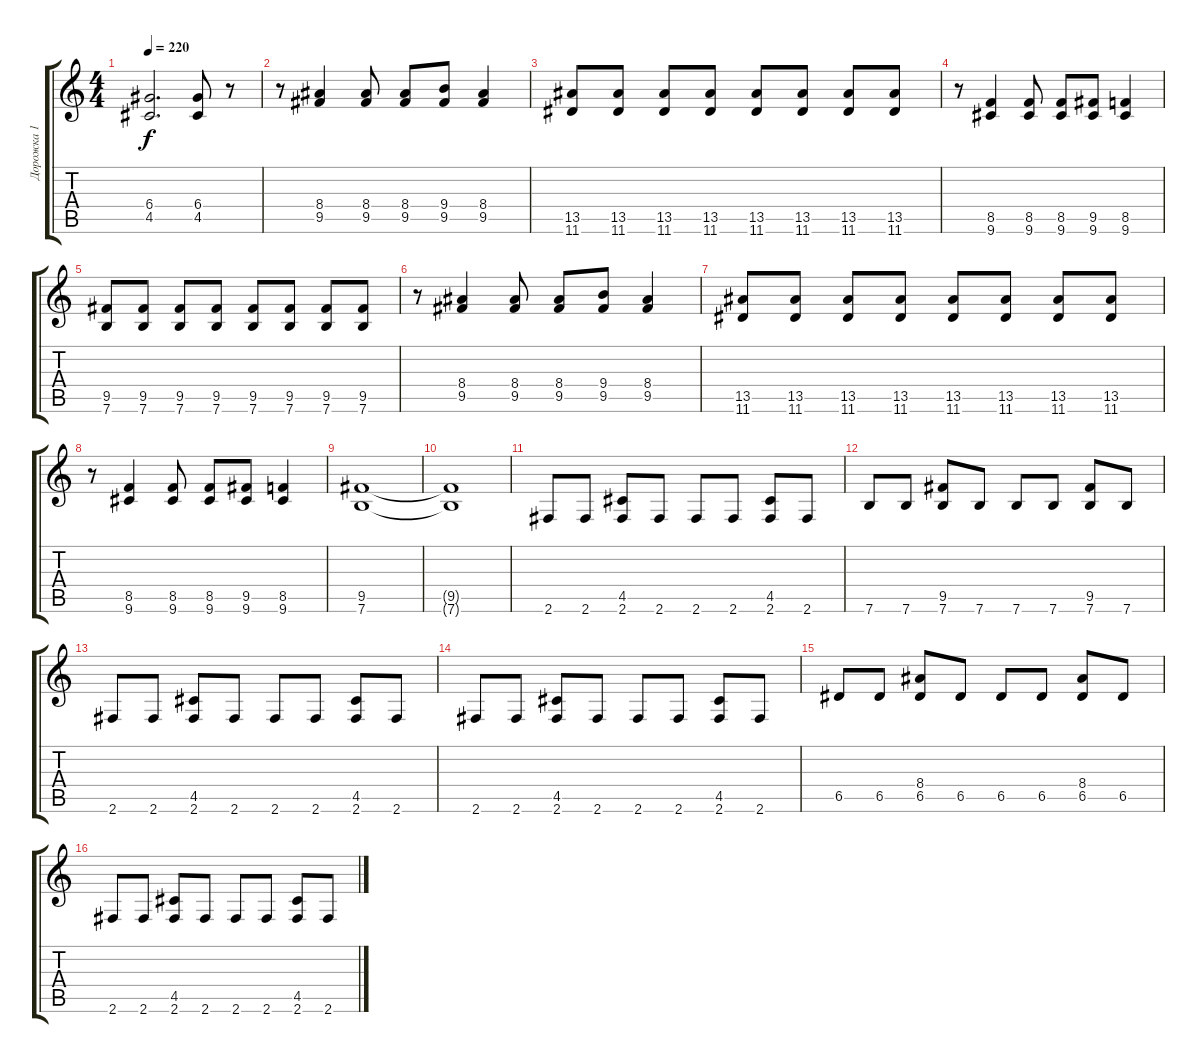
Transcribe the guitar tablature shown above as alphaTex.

\track ("Дорожка 1" "Дорожка 1") {instrument overdrivenguitar}
\staff {score tabs}
\tuning (E4 B3 G3 D3 A2 E2) {hide}
\ts (4 4)
\tempo 220
\clef g2
\ks c
(6.4{t} 4.5{t}).2{d dy f} (6.4 4.5).8 r.8 |
r.8 (8.4 9.5).4 (8.4 9.5).8 (8.4 9.5).8 (9.4 9.5).8 (8.4 9.5).4 |
(13.5 11.6).8 (13.5 11.6).8 (13.5 11.6).8 (13.5 11.6).8 (13.5 11.6).8 (13.5 11.6).8 (13.5 11.6).8 (13.5 11.6).8 |
r.8 (8.5 9.6).4 (8.5 9.6).8 (8.5 9.6).8 (9.5 9.6).8 (8.5 9.6).4 |
(9.5 7.6).8 (9.5 7.6).8 (9.5 7.6).8 (9.5 7.6).8 (9.5 7.6).8 (9.5 7.6).8 (9.5 7.6).8 (9.5 7.6).8 |
r.8 (8.4 9.5).4 (8.4 9.5).8 (8.4 9.5).8 (9.4 9.5).8 (8.4 9.5).4 |
(13.5 11.6).8 (13.5 11.6).8 (13.5 11.6).8 (13.5 11.6).8 (13.5 11.6).8 (13.5 11.6).8 (13.5 11.6).8 (13.5 11.6).8 |
r.8 (8.5 9.6).4 (8.5 9.6).8 (8.5 9.6).8 (9.5 9.6).8 (8.5 9.6).4 |
(9.5 7.6).1 |
(9.5{t} 7.6{t}).1 |
2.6.8 2.6.8 (4.5 2.6).8 2.6.8 2.6.8 2.6.8 (4.5 2.6).8 2.6.8 |
7.6.8 7.6.8 (9.5 7.6).8 7.6.8 7.6.8 7.6.8 (9.5 7.6).8 7.6.8 |
2.6.8 2.6.8 (4.5 2.6).8 2.6.8 2.6.8 2.6.8 (4.5 2.6).8 2.6.8 |
2.6.8 2.6.8 (4.5 2.6).8 2.6.8 2.6.8 2.6.8 (4.5 2.6).8 2.6.8 |
6.5.8 6.5.8 (8.4 6.5).8 6.5.8 6.5.8 6.5.8 (8.4 6.5).8 6.5.8 |
2.6.8 2.6.8 (4.5 2.6).8 2.6.8 2.6.8 2.6.8 (4.5 2.6).8 2.6.8
